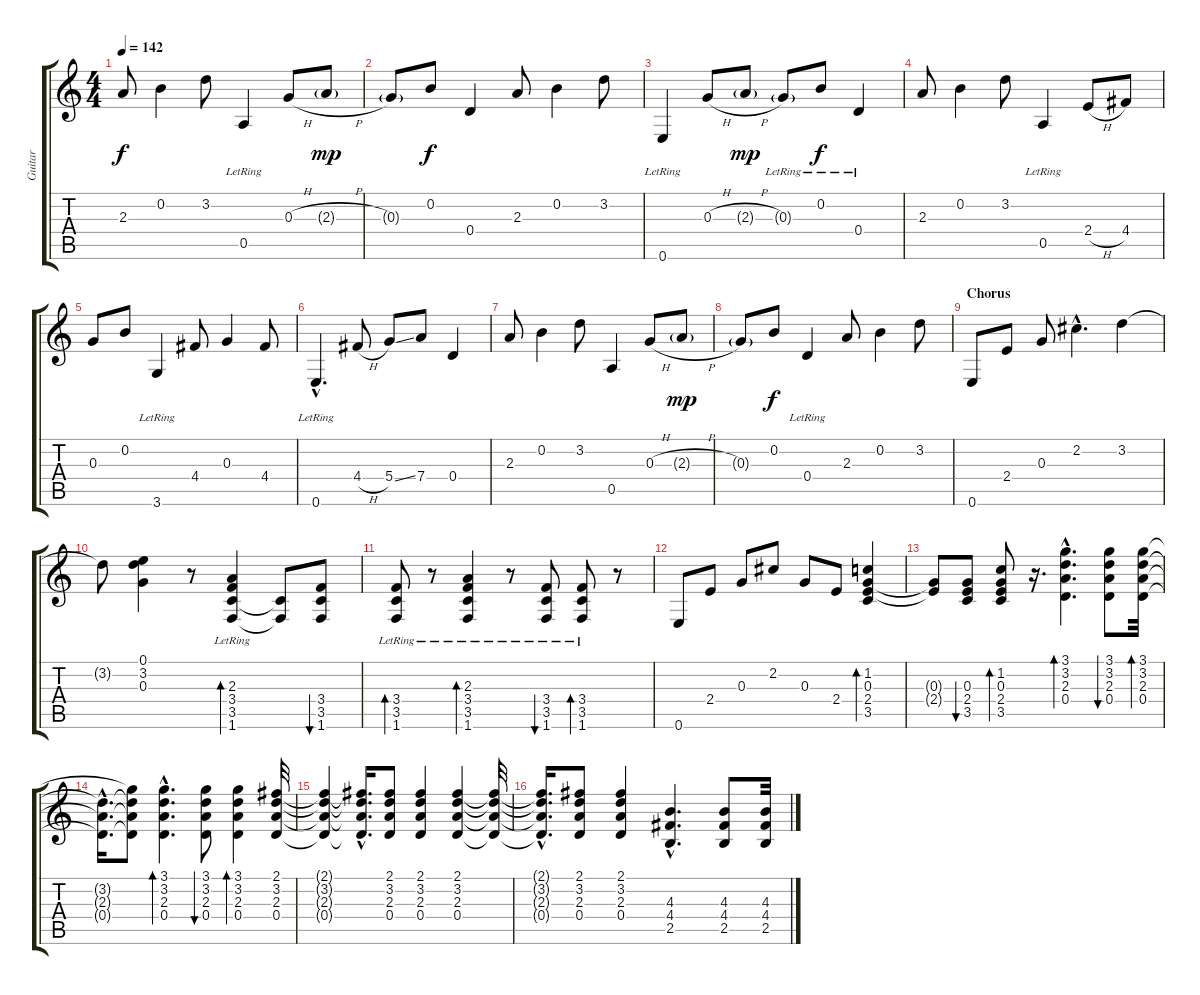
\track ("Guitar" "Guitar") {instrument acousticguitarnylon}
\staff {score tabs}
\tuning (E4 B3 G3 D3 A2 E2) {hide}
\ts (4 4)
\tempo 142
\clef g2
\ks c
2.3.8{dy f} 0.2.4 3.2.8 0.5{lr}.4 0.3{h}.8 2.3{h g}.8{dy mp} |
0.3{g}.8 0.2.8{dy f} 0.4.4 2.3.8 0.2.4 3.2.8 |
0.6{lr}.4 0.3{h}.8 2.3{h g}.8{dy mp} 0.3{g lr}.8 0.2{lr}.8{dy f} 0.4{lr}.4 |
2.3.8 0.2.4 3.2.8 0.5{lr}.4 2.4{h}.8 4.4.8 |
0.3.8 0.2.8 3.6{lr}.4 4.4.8 0.3.4 4.4.8 |
0.6{hac lr}.4{d} 4.4{h}.8 5.4{ss}.8 7.4.8 0.4.4 |
2.3.8 0.2.4 3.2.8 0.5.4 0.3{h}.8 2.3{h g}.8{dy mp} |
0.3{g}.8 0.2.8{dy f} 0.4{lr}.4 2.3.8 0.2.4 3.2.8 |
\section ("" "Chorus")
0.6.8 2.4.8 0.3.8 2.2{hac}.4{d} 3.2.4 |
3.2{t}.8 (0.1 3.2 0.3).4 r.8 (2.3 3.4 3.5 1.6{lr}).4{bd 60} (3.5{t} 1.6{t}).8 (3.4 3.5 1.6).8{bu 60} |
(3.4 3.5 1.6{lr}).8{bd 60} r.8 (2.3 3.4 3.5 1.6{lr}).4{bd 60} r.8 (3.4 3.5 1.6{lr}).8{bu 60} (3.4 3.5 1.6{lr}).8{bd 60} r.8 |
0.6.8 2.4.8 0.3.8 2.2.8 0.3.8 2.4.8 (1.2 0.3 2.4 3.5).4{bd 60} |
(0.3{t} 2.4{t}).8 (0.3 2.4 3.5).8{bu 60} (1.2 0.3 2.4 3.5).8{bd 60} r.16{d} (3.1{hac} 3.2{hac} 2.3{hac} 0.4{hac}).4{d bd 60} (3.1 3.2 2.3 0.4).8{bu 60} (3.1 3.2 2.3 0.4).32{bd 60} |
(3.2{hac t} 2.3{hac t} 0.4{hac t}).16{d} (3.1{t} 3.2{t} 2.3{t} 0.4{t}).8 (3.1{hac} 3.2{hac} 2.3{hac} 0.4{hac}).4{d bd 60} (3.1 3.2 2.3 0.4).8{bu 60} (3.1 3.2 2.3 0.4).4{bd 60} (2.1 3.2 2.3 0.4).32 |
(2.1{t} 3.2{t} 2.3{t} 0.4{t}).4 (2.1{hac t} 3.2{hac t} 2.3{hac t} 0.4{hac t}).16{d} (2.1 3.2 2.3 0.4).8 (2.1 3.2 2.3 0.4).4 (2.1 3.2 2.3 0.4).4 (2.1{t} 3.2{t} 2.3{t} 0.4{t}).32 |
(2.1{hac t} 3.2{hac t} 2.3{hac t} 0.4{hac t}).16{d} (2.1 3.2 2.3 0.4).8 (2.1 3.2 2.3 0.4).4 (4.3{hac} 4.4{hac} 2.5{hac}).4{d} (4.3 4.4 2.5).8 (4.3 4.4 2.5).32
